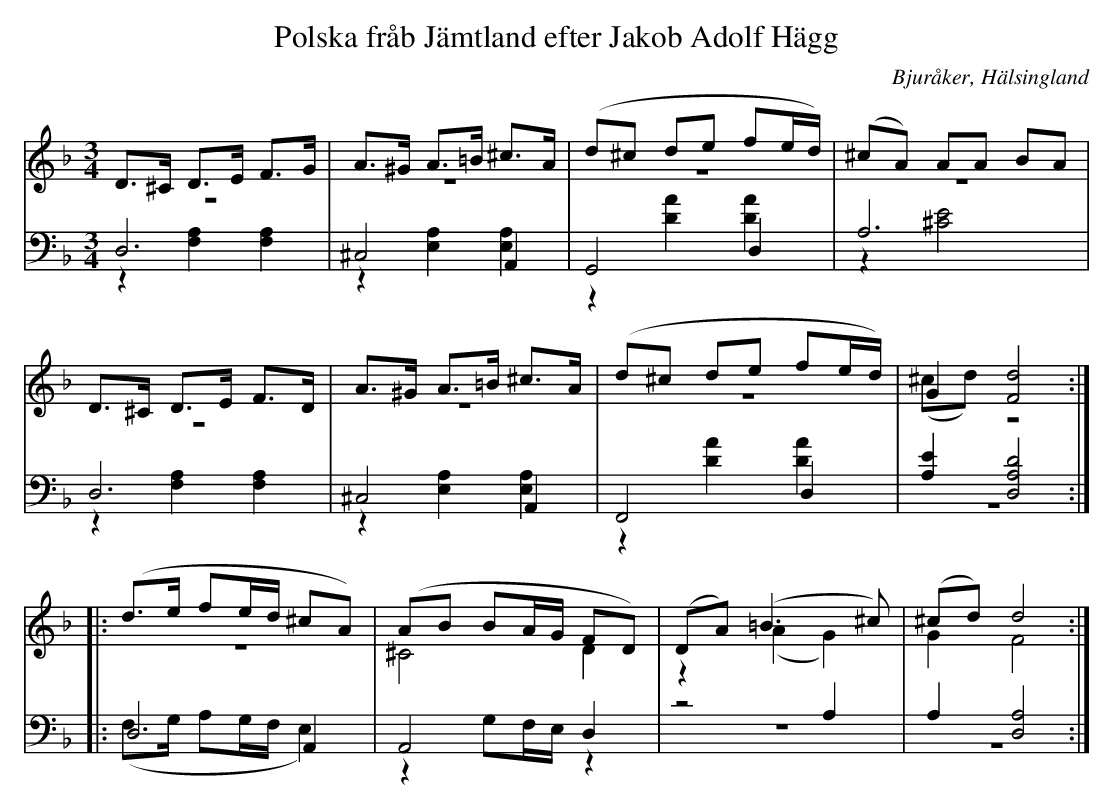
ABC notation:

X:1
T: Polska fråb Jämtland efter Jakob Adolf Hägg
O: Bjuråker, Hälsingland
M: 3/4
L: 1/8
K: Dm
V:1
V:2 merge
V:3
V:4 merge
V:1
D>^C D>E F>G|A>^G A>=B ^c>A|(d^c de fe/d/)|(^cA) AA BA|
D>^C D>E F>D|A>^G A>=B ^c>A|(d^c de fe/d/)|G2 [F4d4]:|
|:(d>e fe/d/ ^cA)|(AB BA/G/ FD)|(DA) (=B3 ^c)|(^cd) d4:|
V:2
z6|z6|z6|z6|
z6|z6|z6|(^cd) z4:|
|:z6|^C4 D2|z2 (A2 G2)|G2 F4:|
V:3 clef=bass
D,6|^C,4 A,,2|G,,4 D,2|A,6|
D,6|^C,4 A,,2|F,,4 D,2|[A,2E2] [D,4A,4D4]:|
|:D,4 A,,2|A,,4 D,2|z4 A,2|A,2 [D,4A,4]:|
V:4 clef=bass
z2 [F,2A,2] [F,2A,2]|z2 [E,2A,2] [E,2A,2]|z2 [A2D2] [A2D2]|z2 [^C4E4]|
z2 [F,2A,2] [F,2A,2]|z2 [E,2A,2] [E,2A,2]|z2 [A2D2] [A2D2]|z6:|
|:(F,>G, A,G,/F,/ E,2)|z2 G,F,/E,/ z2|z6|z6:|
